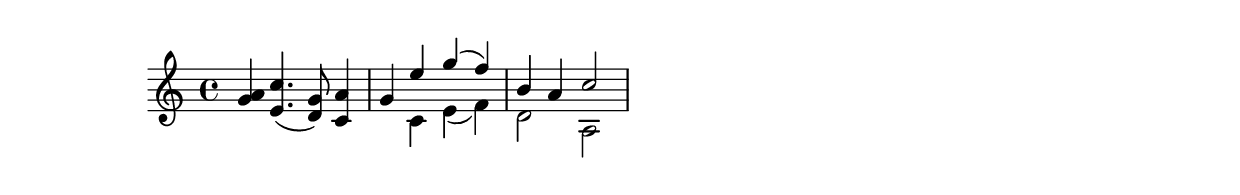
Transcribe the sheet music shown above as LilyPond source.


\version "2.1.23"

\header { texidoc = "

You can combine two parts on the same staff using the part
combiner. For vocal scores (hymns), there is no need to add solo/a2
texts, so they should be switched off.

" }

\score{
	\context Staff <<
		\time 4/4
		\partcombine 
			\notes\relative c'' {
				a4 c4.(g8) a4 |
				g4 e' g(f) | 
				b, a c2
			}
			\notes\relative c'' {
				g4 e4.(d8) c4 |
				g'4 c, e(f) |
				d2 a
			}
	>>
	\paper{
		linewidth=140.\mm
		\translator {
			\VoiceContext
			soloADue = ##f
		}
	}
}


